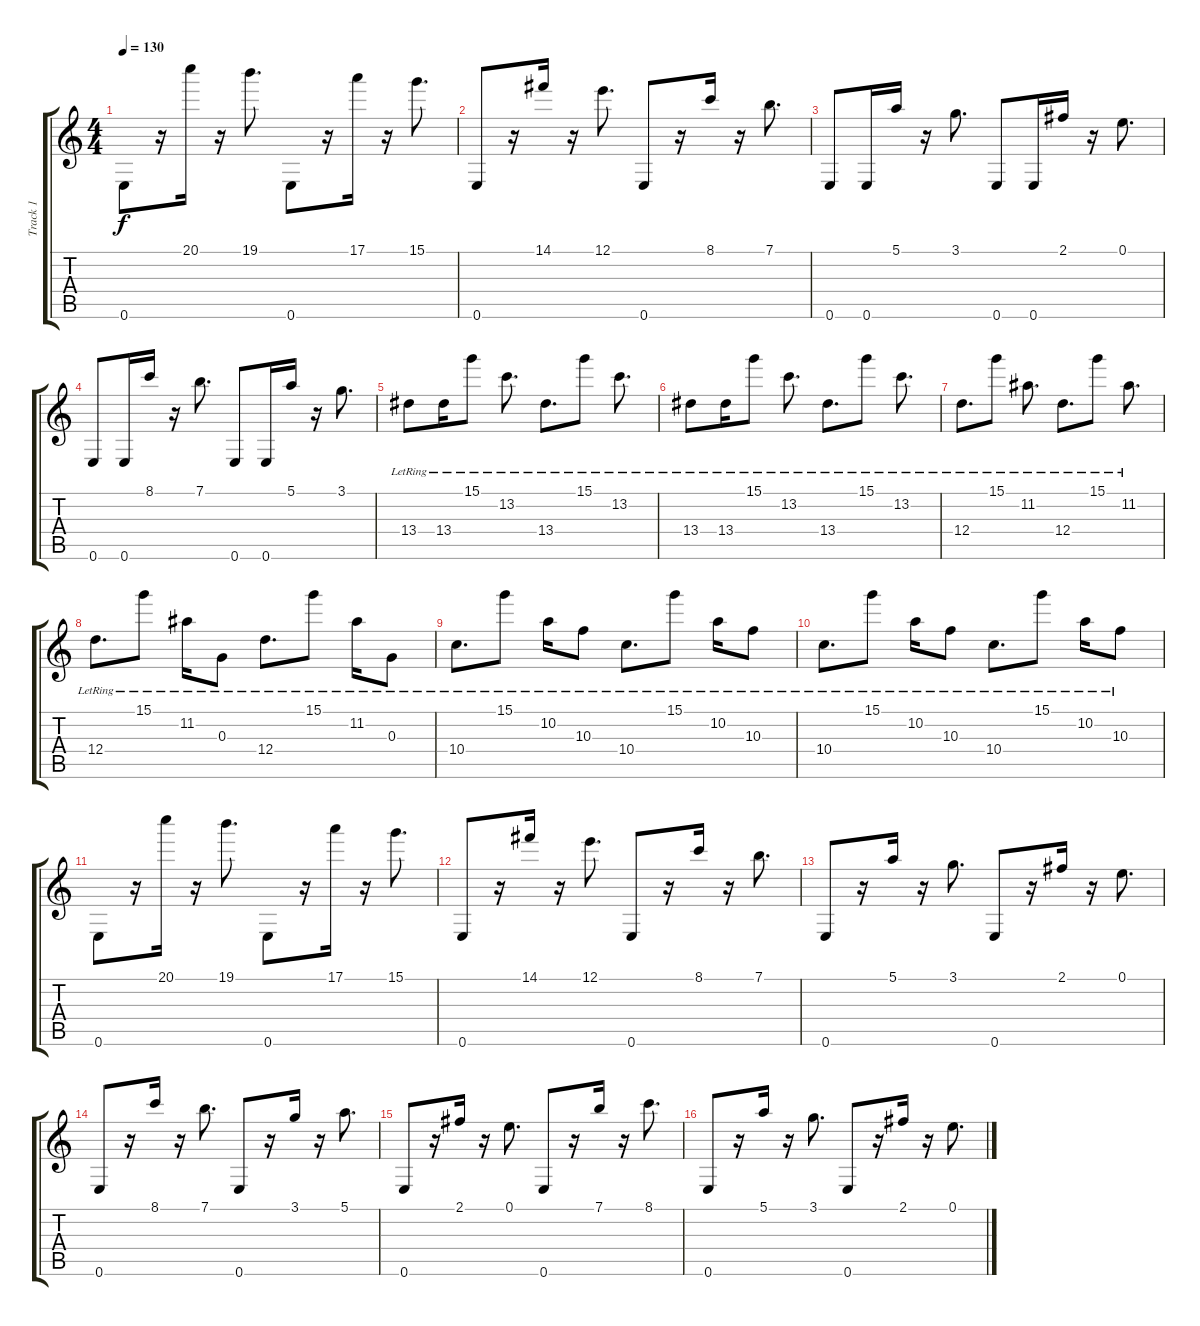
\track ("Track 1" "Track 1") {instrument electricguitarjazz}
\staff {score tabs}
\tuning (E4 B3 G3 D3 A2 E2) {hide}
\ts (4 4)
\tempo 130
\clef g2
\ks c
0.6.8{dy f volume 13} r.16 20.1.16 r.16 19.1.8{d} 0.6.8 r.16 17.1.16 r.16 15.1.8{d} |
0.6.8 r.16 14.1.16 r.16 12.1.8{d} 0.6.8 r.16 8.1.16 r.16 7.1.8{d} |
0.6.8 0.6.16 5.1.16 r.16 3.1.8{d} 0.6.8 0.6.16 2.1.16 r.16 0.1.8{d} |
0.6.8 0.6.16 8.1.16 r.16 7.1.8{d} 0.6.8 0.6.16 5.1.16 r.16 3.1.8{d} |
13.4{lr}.8{volume 9 instrument electricguitarjazz} 13.4{lr}.16 15.1{lr}.8 13.2{lr}.8{d} 13.4{lr}.8{d} 15.1{lr}.8 13.2{lr}.8{d} |
13.4{lr}.8 13.4{lr}.16 15.1{lr}.8 13.2{lr}.8{d} 13.4{lr}.8{d} 15.1{lr}.8 13.2{lr}.8{d} |
12.4{lr}.8{d} 15.1{lr}.8 11.2{lr}.8{d} 12.4{lr}.8{d} 15.1{lr}.8 11.2{lr}.8{d} |
12.4{lr}.8{d} 15.1{lr}.8 11.2{lr}.16 0.3{lr}.8 12.4{lr}.8{d} 15.1{lr}.8 11.2{lr}.16 0.3{lr}.8 |
10.4{lr}.8{d} 15.1{lr}.8 10.2{lr}.16 10.3{lr}.8 10.4{lr}.8{d} 15.1{lr}.8 10.2{lr}.16 10.3{lr}.8 |
10.4{lr}.8{d} 15.1{lr}.8 10.2{lr}.16 10.3{lr}.8 10.4{lr}.8{d} 15.1{lr}.8 10.2{lr}.16 10.3{lr}.8 |
0.6.8{volume 13} r.16 20.1.16 r.16 19.1.8{d} 0.6.8 r.16 17.1.16 r.16 15.1.8{d} |
0.6.8 r.16 14.1.16 r.16 12.1.8{d} 0.6.8 r.16 8.1.16 r.16 7.1.8{d} |
0.6.8 r.16 5.1.16 r.16 3.1.8{d} 0.6.8 r.16 2.1.16 r.16 0.1.8{d} |
0.6.8 r.16 8.1.16 r.16 7.1.8{d} 0.6.8 r.16 3.1.16 r.16 5.1.8{d} |
0.6.8 r.16 2.1.16 r.16 0.1.8{d} 0.6.8 r.16 7.1.16 r.16 8.1.8{d} |
0.6.8 r.16 5.1.16 r.16 3.1.8{d} 0.6.8 r.16 2.1.16 r.16 0.1.8{d}
